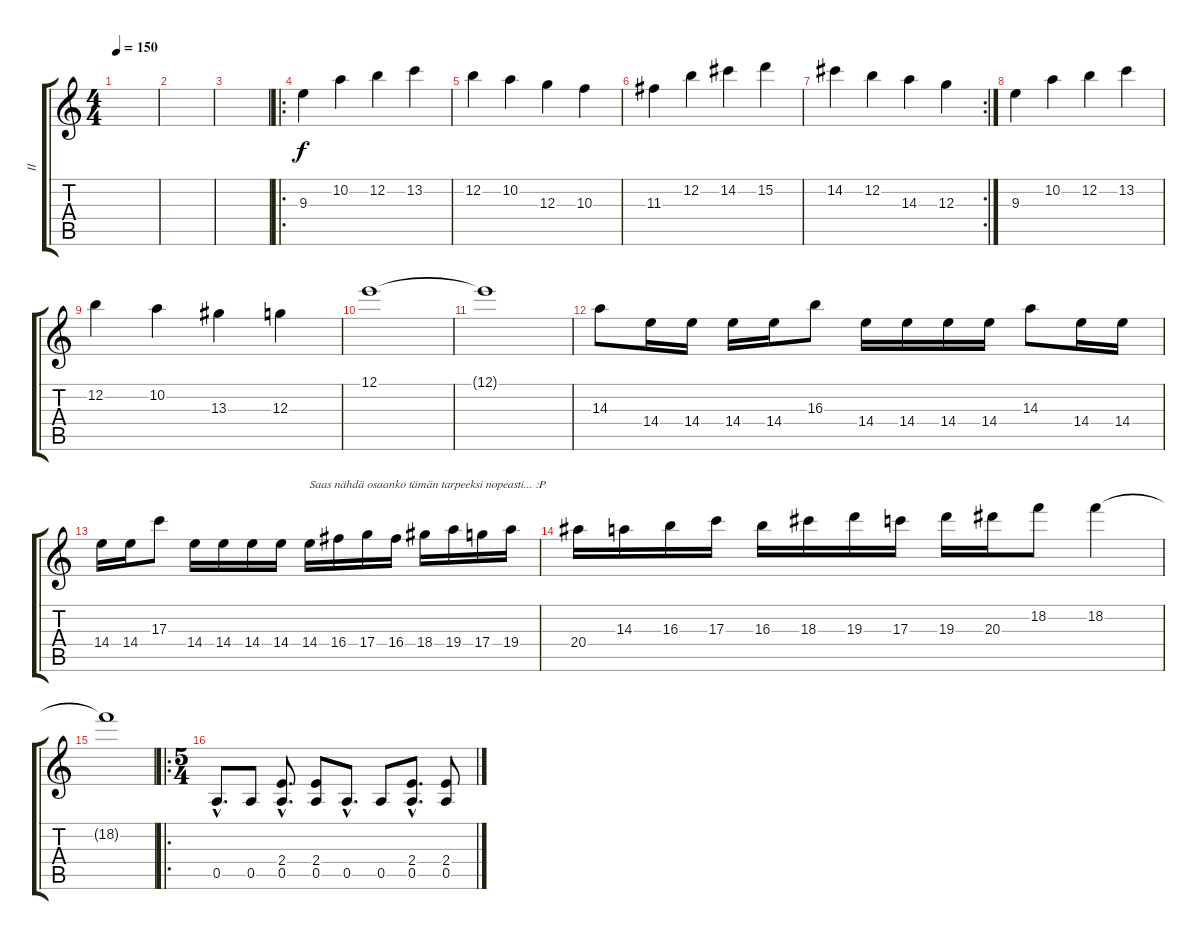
\track ("II" "II") {instrument distortionguitar}
\staff {score tabs}
\tuning (E4 B3 G3 D3 A2 E2) {hide}
\ts (4 4)
\tempo 150
\clef g2
\ks c
|
|
|
\ro
9.3.4 10.2.4 12.2.4 13.2.4 |
12.2.4 10.2.4 12.3.4 10.3.4 |
11.3.4 12.2.4 14.2.4 15.2.4 |
\rc 2
14.2.4 12.2.4 14.3.4 12.3.4 |
9.3.4 10.2.4 12.2.4 13.2.4 |
12.2.4 10.2.4 13.3.4 12.3.4 |
12.1.1 |
12.1{t}.1 |
14.3.8 14.4.16 14.4.16 14.4.16 14.4.16 16.3.8 14.4.16 14.4.16 14.4.16 14.4.16 14.3.8 14.4.16 14.4.16 |
14.4.16 14.4.16 17.3.8 14.4.16 14.4.16 14.4.16 14.4.16 14.4.16{txt "Saas nähdä osaanko tämän tarpeeksi nopeasti... :P"} 16.4.16 17.4.16 16.4.16 18.4.16 19.4.16 17.4.16 19.4.16 |
20.4.16 14.3.16 16.3.16 17.3.16 16.3.16 18.3.16 19.3.16 17.3.16 19.3.16 20.3.16 18.2.8 18.2.4 |
18.2{t}.1 |
\ro
\ts (5 4)
0.5{hac}.8{d} 0.5.8 (2.4{hac} 0.5{hac}).8{d} (2.4 0.5).8 0.5{hac}.8{d} 0.5.8 (2.4{hac} 0.5{hac}).8{d} (2.4 0.5).8
